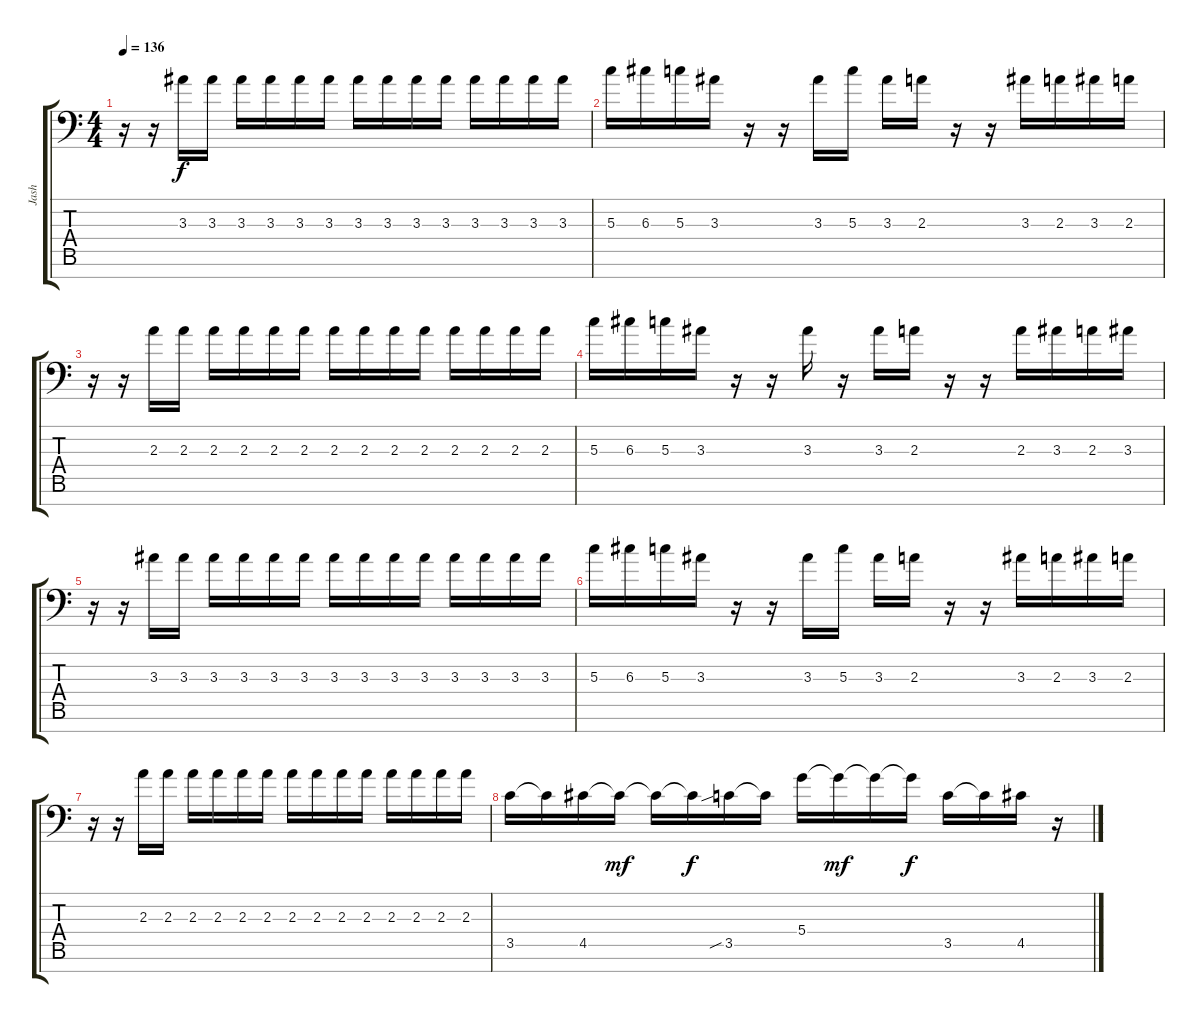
\track ("Jash" "Jash") {instrument distortionguitar}
\staff {score tabs}
\tuning (E4 B3 G3 D3 A2 E2 A1) {hide}
\ts (4 4)
\tempo 136
\clef f4
\ks c
r.16{dy f} r.16 3.3.16 3.3.16 3.3.16 3.3.16 3.3.16 3.3.16 3.3.16 3.3.16 3.3.16 3.3.16 3.3.16 3.3.16 3.3.16 3.3.16 |
5.3.16 6.3.16 5.3.16 3.3.16 r.16 r.16 3.3.16 5.3.16 3.3.16 2.3.16 r.16 r.16 3.3.16 2.3.16 3.3.16 2.3.16 |
r.16 r.16 2.3.16 2.3.16 2.3.16 2.3.16 2.3.16 2.3.16 2.3.16 2.3.16 2.3.16 2.3.16 2.3.16 2.3.16 2.3.16 2.3.16 |
5.3.16 6.3.16 5.3.16 3.3.16 r.16 r.16 3.3.16 r.16 3.3.16 2.3.16 r.16 r.16 2.3.16 3.3.16 2.3.16 3.3.16 |
r.16 r.16 3.3.16 3.3.16 3.3.16 3.3.16 3.3.16 3.3.16 3.3.16 3.3.16 3.3.16 3.3.16 3.3.16 3.3.16 3.3.16 3.3.16 |
5.3.16 6.3.16 5.3.16 3.3.16 r.16 r.16 3.3.16 5.3.16 3.3.16 2.3.16 r.16 r.16 3.3.16 2.3.16 3.3.16 2.3.16 |
r.16 r.16 2.3.16 2.3.16 2.3.16 2.3.16 2.3.16 2.3.16 2.3.16 2.3.16 2.3.16 2.3.16 2.3.16 2.3.16 2.3.16 2.3.16 |
3.5.16 3.5{t}.16 4.5.16 4.5{t}.16{dy mf} 4.5{t}.16 4.5{t}.16{dy f} 3.5{sib}.16 3.5{t}.16 5.4.16 5.4{t}.16{dy mf} 5.4{t}.16 5.4{t}.16{dy f} 3.5.16 3.5{t}.16 4.5.16 r.16
